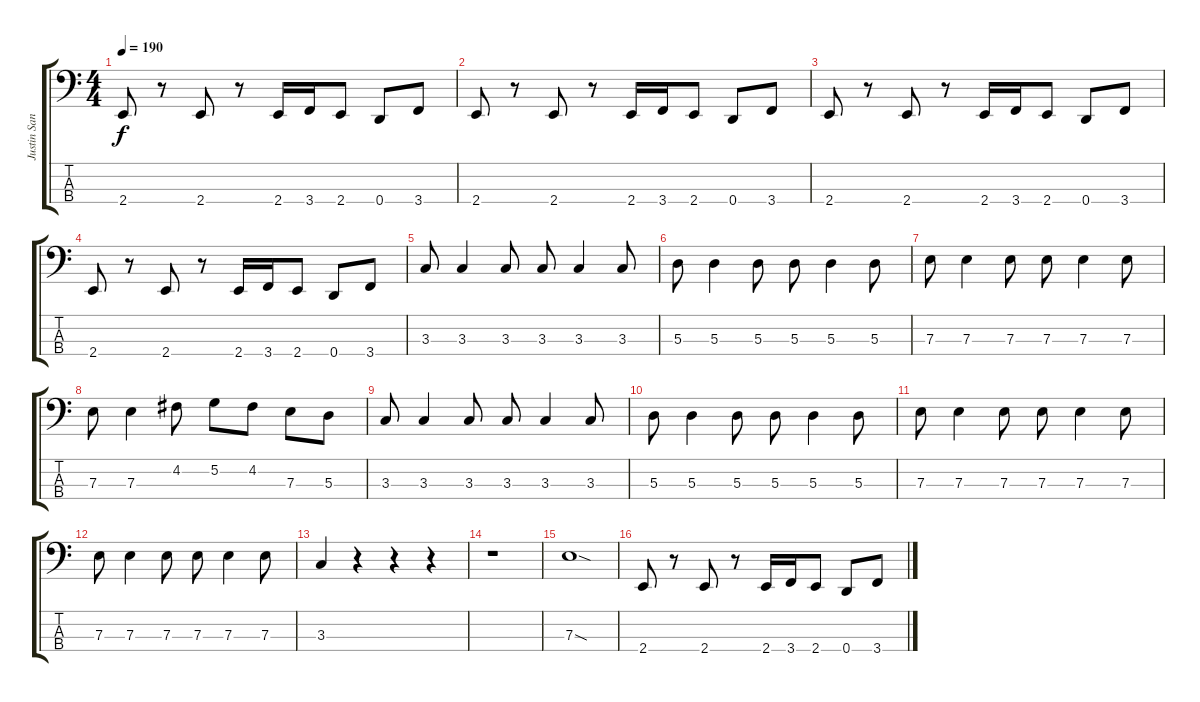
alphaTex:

\track ("Justin Sane" "Justin San") {instrument electricbasspick}
\staff {score tabs}
\tuning (G2 D2 A1 D1) {hide}
\ts (4 4)
\tempo 190
\clef f4
\ks c
2.4.8{dy f} r.8 2.4.8 r.8 2.4.16 3.4.16 2.4.8 0.4.8 3.4.8 |
2.4.8 r.8 2.4.8 r.8 2.4.16 3.4.16 2.4.8 0.4.8 3.4.8 |
2.4.8 r.8 2.4.8 r.8 2.4.16 3.4.16 2.4.8 0.4.8 3.4.8 |
2.4.8 r.8 2.4.8 r.8 2.4.16 3.4.16 2.4.8 0.4.8 3.4.8 |
3.3.8 3.3.4 3.3.8 3.3.8 3.3.4 3.3.8 |
5.3.8 5.3.4 5.3.8 5.3.8 5.3.4 5.3.8 |
7.3.8 7.3.4 7.3.8 7.3.8 7.3.4 7.3.8 |
7.3.8 7.3.4 4.2.8 5.2.8 4.2.8 7.3.8 5.3.8 |
3.3.8 3.3.4 3.3.8 3.3.8 3.3.4 3.3.8 |
5.3.8 5.3.4 5.3.8 5.3.8 5.3.4 5.3.8 |
7.3.8 7.3.4 7.3.8 7.3.8 7.3.4 7.3.8 |
7.3.8 7.3.4 7.3.8 7.3.8 7.3.4 7.3.8 |
3.3.4 r.4 r.4 r.4 |
r.1 |
7.3{sod}.1 |
2.4.8 r.8 2.4.8 r.8 2.4.16 3.4.16 2.4.8 0.4.8 3.4.8
